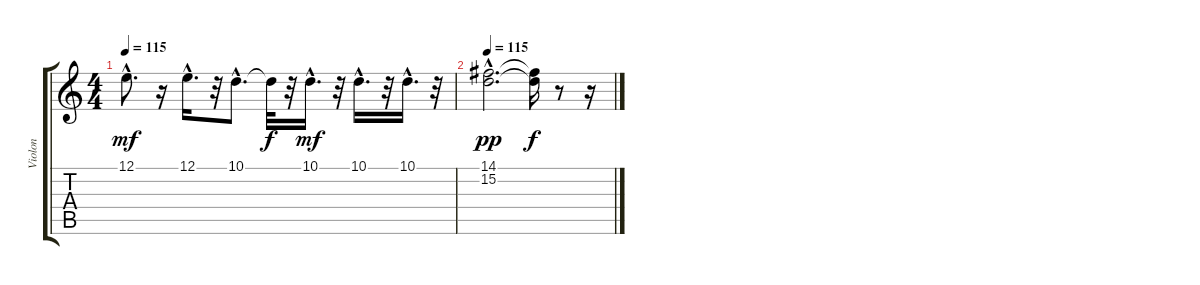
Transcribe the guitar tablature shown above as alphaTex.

\track ("Violon" "Violon") {instrument violin}
\staff {score tabs}
\tuning (E4 B3 G3 D3 A2 E2) {hide}
\ts (4 4)
\tempo 115
\clef g2
\ks c
12.1{hac}.8{d dy mf} r.16 12.1{hac}.16{d} r.32 10.1{hac}.8{d} 10.1{t}.32{dy f} r.32 10.1{hac}.16{d dy mf} r.32 10.1{hac}.16{d} r.32 10.1{hac}.16{d} r.32 |
\tempo 115
(14.1{hac} 15.2{hac}).2{d dy pp} (14.1{t} 15.2{t}).16{dy f} r.8 r.16
